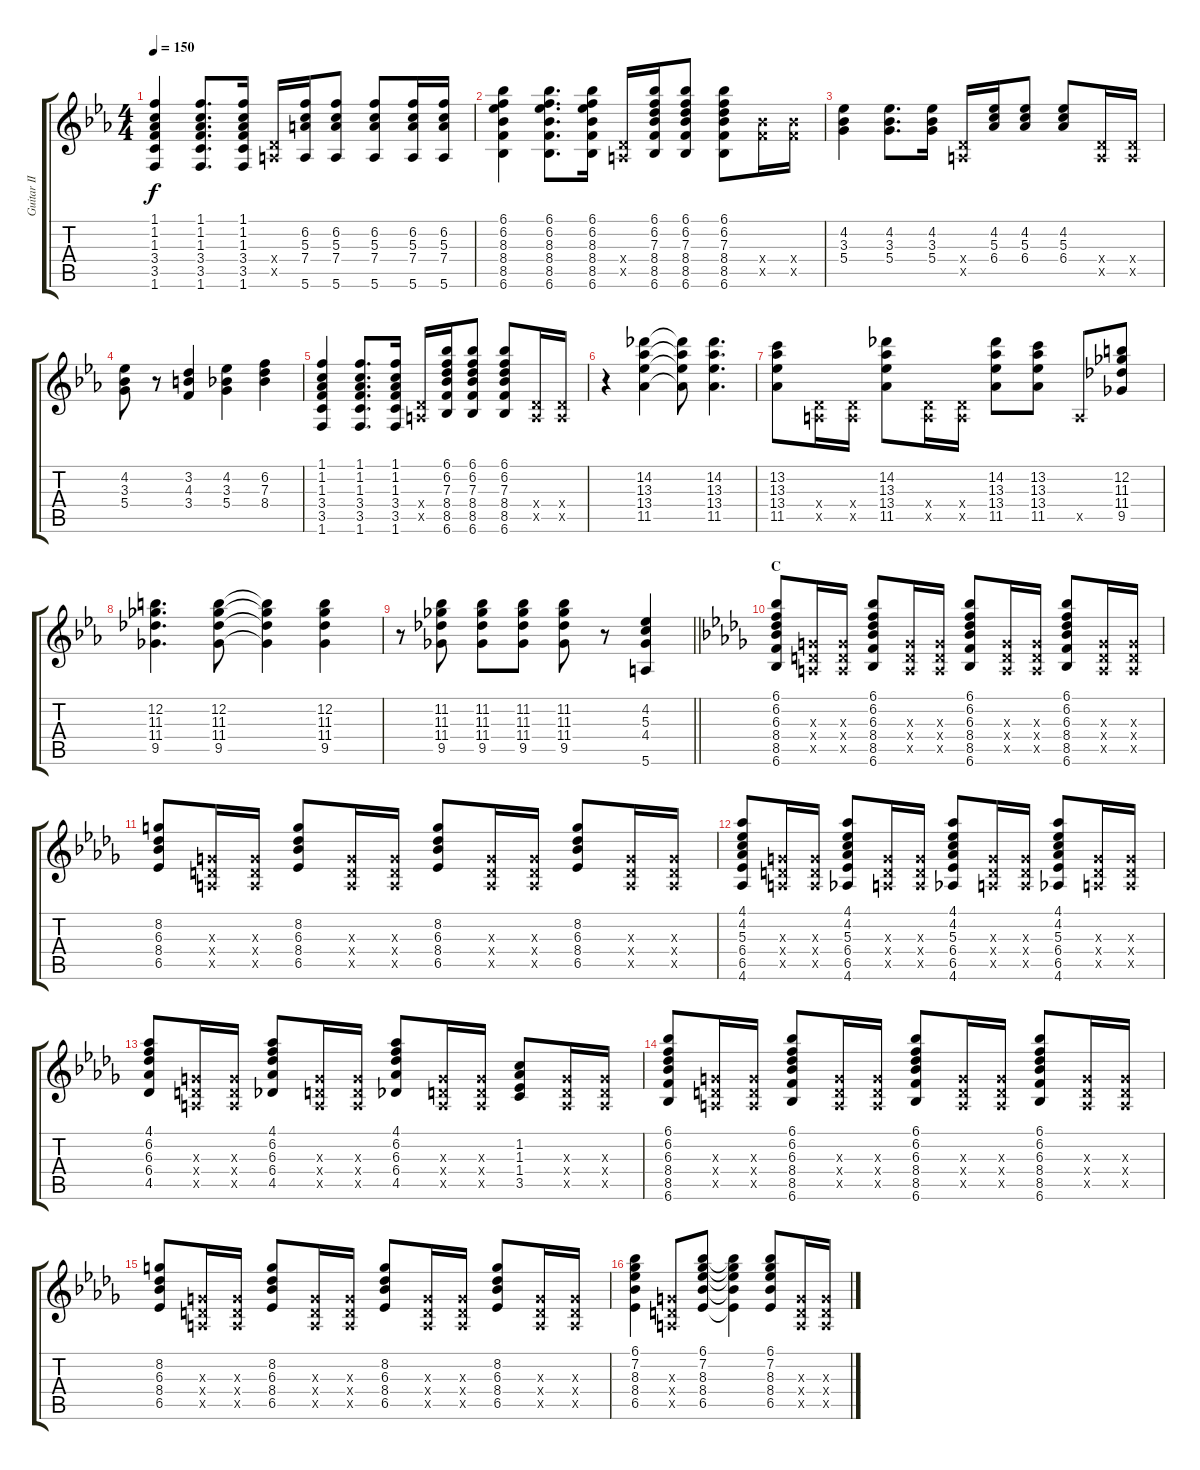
\track ("Guitar II (Nakano Azusa)" "Guitar II ") {instrument overdrivenguitar}
\staff {score tabs}
\tuning (E4 B3 G3 D3 A2 E2) {hide}
\ts (4 4)
\tempo 150
\clef g2
\ks eb
(1.1 1.2 1.3 3.4 3.5 1.6).4{dy f} (1.1 1.2 1.3 3.4 3.5 1.6).8{d} (1.1 1.2 1.3 3.4 3.5 1.6).16 (0.4{x} 0.5{x}).16 (6.2 5.3 7.4 5.6).16 (6.2 5.3 7.4 5.6).8 (6.2 5.3 7.4 5.6).8 (6.2 5.3 7.4 5.6).16 (6.2 5.3 7.4 5.6).16 |
(6.1 6.2 8.3 8.4 8.5 6.6).4 (6.1 6.2 8.3 8.4 8.5 6.6).8{d} (6.1 6.2 8.3 8.4 8.5 6.6).16 (0.4{x} 0.5{x}).16 (6.1 6.2 7.3 8.4 8.5 6.6).16 (6.1 6.2 7.3 8.4 8.5 6.6).8 (6.1 6.2 7.3 8.4 8.5 6.6).8 (8.4{x} 8.5{x}).16 (8.4{x} 8.5{x}).16 |
(4.2 3.3 5.4).4 (4.2 3.3 5.4).8{d} (4.2 3.3 5.4).16 (0.4{x} 0.5{x}).16 (4.2 5.3 6.4).16 (4.2 5.3 6.4).8 (4.2 5.3 6.4).8 (0.4{x} 0.5{x}).16 (0.4{x} 0.5{x}).16 |
(4.2 3.3 5.4).8 r.8 (3.2 4.3 3.4).4 (4.2 3.3 5.4).4 (6.2 7.3 8.4).4 |
(1.1 1.2 1.3 3.4 3.5 1.6).4 (1.1 1.2 1.3 3.4 3.5 1.6).8{d} (1.1 1.2 1.3 3.4 3.5 1.6).16 (0.4{x} 0.5{x}).16 (6.1 6.2 7.3 8.4 8.5 6.6).16 (6.1 6.2 7.3 8.4 8.5 6.6).8 (6.1 6.2 7.3 8.4 8.5 6.6).8 (0.4{x} 0.5{x}).16 (0.4{x} 0.5{x}).16 |
r.4 (14.2 13.3 13.4 11.5).4 (14.2{t} 13.3{t} 13.4{t} 11.5{t}).8 (14.2 13.3 13.4 11.5).4{d} |
(13.2 13.3 13.4 11.5).8 (0.4{x} 0.5{x}).16 (0.4{x} 0.5{x}).16 (14.2 13.3 13.4 11.5).8 (0.4{x} 0.5{x}).16 (0.4{x} 0.5{x}).16 (14.2 13.3 13.4 11.5).8 (13.2 13.3 13.4 11.5).8 0.5{x}.8 (12.2 11.3 11.4 9.5).8 |
(12.2 11.3 11.4 9.5).4{d} (12.2 11.3 11.4 9.5).8 (12.2{t} 11.3{t} 11.4{t} 9.5{t}).4 (12.2 11.3 11.4 9.5).4 |
\barLineRight lightlight
r.8 (11.2 11.3 11.4 9.5).8 (11.2 11.3 11.4 9.5).8 (11.2 11.3 11.4 9.5).8 (11.2 11.3 11.4 9.5).8 r.8 (4.2 5.3 4.4 5.6).4 |
\section ("" "C")
\ks db
(6.1 6.2 6.3 8.4 8.5 6.6).8 (0.3{x} 0.4{x} 0.5{x}).16 (0.3{x} 0.4{x} 0.5{x}).16 (6.1 6.2 6.3 8.4 8.5 6.6).8 (0.3{x} 0.4{x} 0.5{x}).16 (0.3{x} 0.4{x} 0.5{x}).16 (6.1 6.2 6.3 8.4 8.5 6.6).8 (0.3{x} 0.4{x} 0.5{x}).16 (0.3{x} 0.4{x} 0.5{x}).16 (6.1 6.2 6.3 8.4 8.5 6.6).8 (0.3{x} 0.4{x} 0.5{x}).16 (0.3{x} 0.4{x} 0.5{x}).16 |
(8.2 6.3 8.4 6.5).8 (0.3{x} 0.4{x} 0.5{x}).16 (0.3{x} 0.4{x} 0.5{x}).16 (8.2 6.3 8.4 6.5).8 (0.3{x} 0.4{x} 0.5{x}).16 (0.3{x} 0.4{x} 0.5{x}).16 (8.2 6.3 8.4 6.5).8 (0.3{x} 0.4{x} 0.5{x}).16 (0.3{x} 0.4{x} 0.5{x}).16 (8.2 6.3 8.4 6.5).8 (0.3{x} 0.4{x} 0.5{x}).16 (0.3{x} 0.4{x} 0.5{x}).16 |
(4.1 4.2 5.3 6.4 6.5 4.6).8 (0.3{x} 0.4{x} 0.5{x}).16 (0.3{x} 0.4{x} 0.5{x}).16 (4.1 4.2 5.3 6.4 6.5 4.6).8 (0.3{x} 0.4{x} 0.5{x}).16 (0.3{x} 0.4{x} 0.5{x}).16 (4.1 4.2 5.3 6.4 6.5 4.6).8 (0.3{x} 0.4{x} 0.5{x}).16 (0.3{x} 0.4{x} 0.5{x}).16 (4.1 4.2 5.3 6.4 6.5 4.6).8 (0.3{x} 0.4{x} 0.5{x}).16 (0.3{x} 0.4{x} 0.5{x}).16 |
(4.1 6.2 6.3 6.4 4.5).8 (0.3{x} 0.4{x} 0.5{x}).16 (0.3{x} 0.4{x} 0.5{x}).16 (4.1 6.2 6.3 6.4 4.5).8 (0.3{x} 0.4{x} 0.5{x}).16 (0.3{x} 0.4{x} 0.5{x}).16 (4.1 6.2 6.3 6.4 4.5).8 (0.3{x} 0.4{x} 0.5{x}).16 (0.3{x} 0.4{x} 0.5{x}).16 (1.2 1.3 1.4 3.5).8 (0.3{x} 0.4{x} 0.5{x}).16 (0.3{x} 0.4{x} 0.5{x}).16 |
(6.1 6.2 6.3 8.4 8.5 6.6).8 (0.3{x} 0.4{x} 0.5{x}).16 (0.3{x} 0.4{x} 0.5{x}).16 (6.1 6.2 6.3 8.4 8.5 6.6).8 (0.3{x} 0.4{x} 0.5{x}).16 (0.3{x} 0.4{x} 0.5{x}).16 (6.1 6.2 6.3 8.4 8.5 6.6).8 (0.3{x} 0.4{x} 0.5{x}).16 (0.3{x} 0.4{x} 0.5{x}).16 (6.1 6.2 6.3 8.4 8.5 6.6).8 (0.3{x} 0.4{x} 0.5{x}).16 (0.3{x} 0.4{x} 0.5{x}).16 |
(8.2 6.3 8.4 6.5).8 (0.3{x} 0.4{x} 0.5{x}).16 (0.3{x} 0.4{x} 0.5{x}).16 (8.2 6.3 8.4 6.5).8 (0.3{x} 0.4{x} 0.5{x}).16 (0.3{x} 0.4{x} 0.5{x}).16 (8.2 6.3 8.4 6.5).8 (0.3{x} 0.4{x} 0.5{x}).16 (0.3{x} 0.4{x} 0.5{x}).16 (8.2 6.3 8.4 6.5).8 (0.3{x} 0.4{x} 0.5{x}).16 (0.3{x} 0.4{x} 0.5{x}).16 |
(6.1 7.2 8.3 8.4 6.5).4 (0.3{x} 0.4{x} 0.5{x}).8 (6.1 7.2 8.3 8.4 6.5).8 (6.1{t} 7.2{t} 8.3{t} 8.4{t} 6.5{t}).4 (6.1 7.2 8.3 8.4 6.5).8 (0.3{x} 0.4{x} 0.5{x}).16 (0.3{x} 0.4{x} 0.5{x}).16
